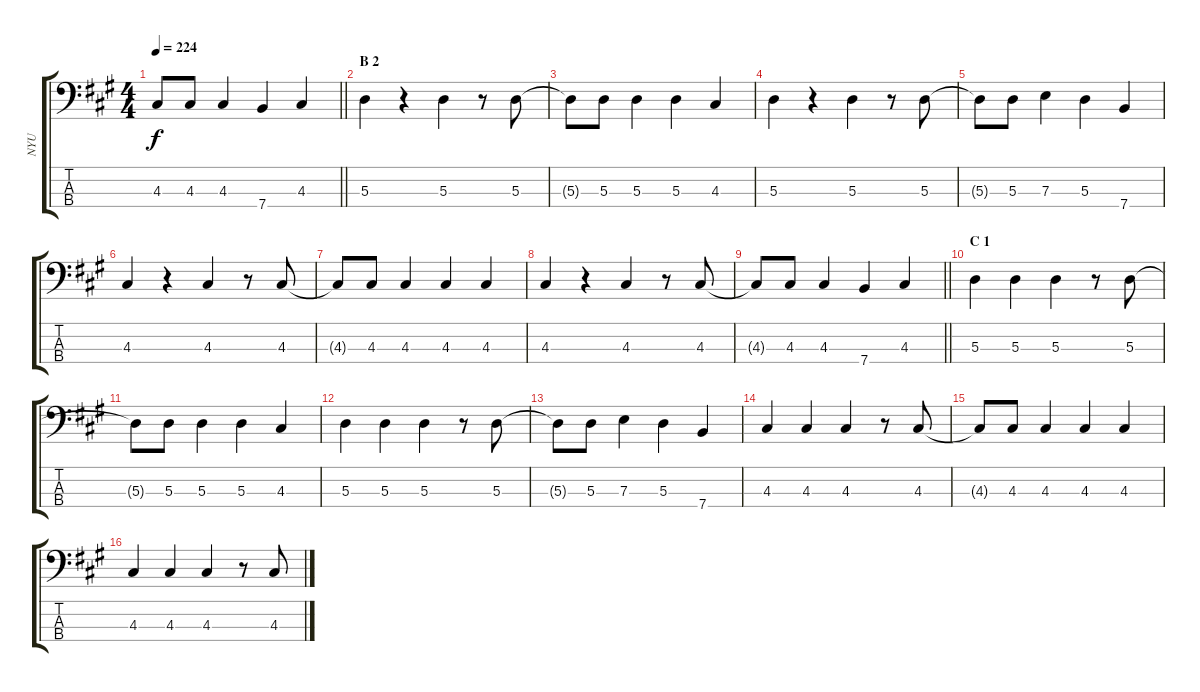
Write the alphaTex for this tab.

\track ("NYU" "NYU") {instrument electricbasspick}
\staff {score tabs}
\tuning (G2 D2 A1 E1) {hide}
\ts (4 4)
\tempo 224
\clef f4
\barLineRight lightlight
\ks a
4.3{t}.8{dy f} 4.3.8 4.3.4 7.4.4 4.3.4 |
\section ("" "B 2")
5.3.4 r.4 5.3.4 r.8 5.3.8 |
5.3{t}.8 5.3.8 5.3.4 5.3.4 4.3.4 |
5.3.4 r.4 5.3.4 r.8 5.3.8 |
5.3{t}.8 5.3.8 7.3.4 5.3.4 7.4.4 |
4.3.4 r.4 4.3.4 r.8 4.3.8 |
4.3{t}.8 4.3.8 4.3.4 4.3.4 4.3.4 |
4.3.4 r.4 4.3.4 r.8 4.3.8 |
\barLineRight lightlight
4.3{t}.8 4.3.8 4.3.4 7.4.4 4.3.4 |
\section ("" "C 1")
5.3.4 5.3.4 5.3.4 r.8 5.3.8 |
5.3{t}.8 5.3.8 5.3.4 5.3.4 4.3.4 |
5.3.4 5.3.4 5.3.4 r.8 5.3.8 |
5.3{t}.8 5.3.8 7.3.4 5.3.4 7.4.4 |
4.3.4 4.3.4 4.3.4 r.8 4.3.8 |
4.3{t}.8 4.3.8 4.3.4 4.3.4 4.3.4 |
4.3.4 4.3.4 4.3.4 r.8 4.3.8
